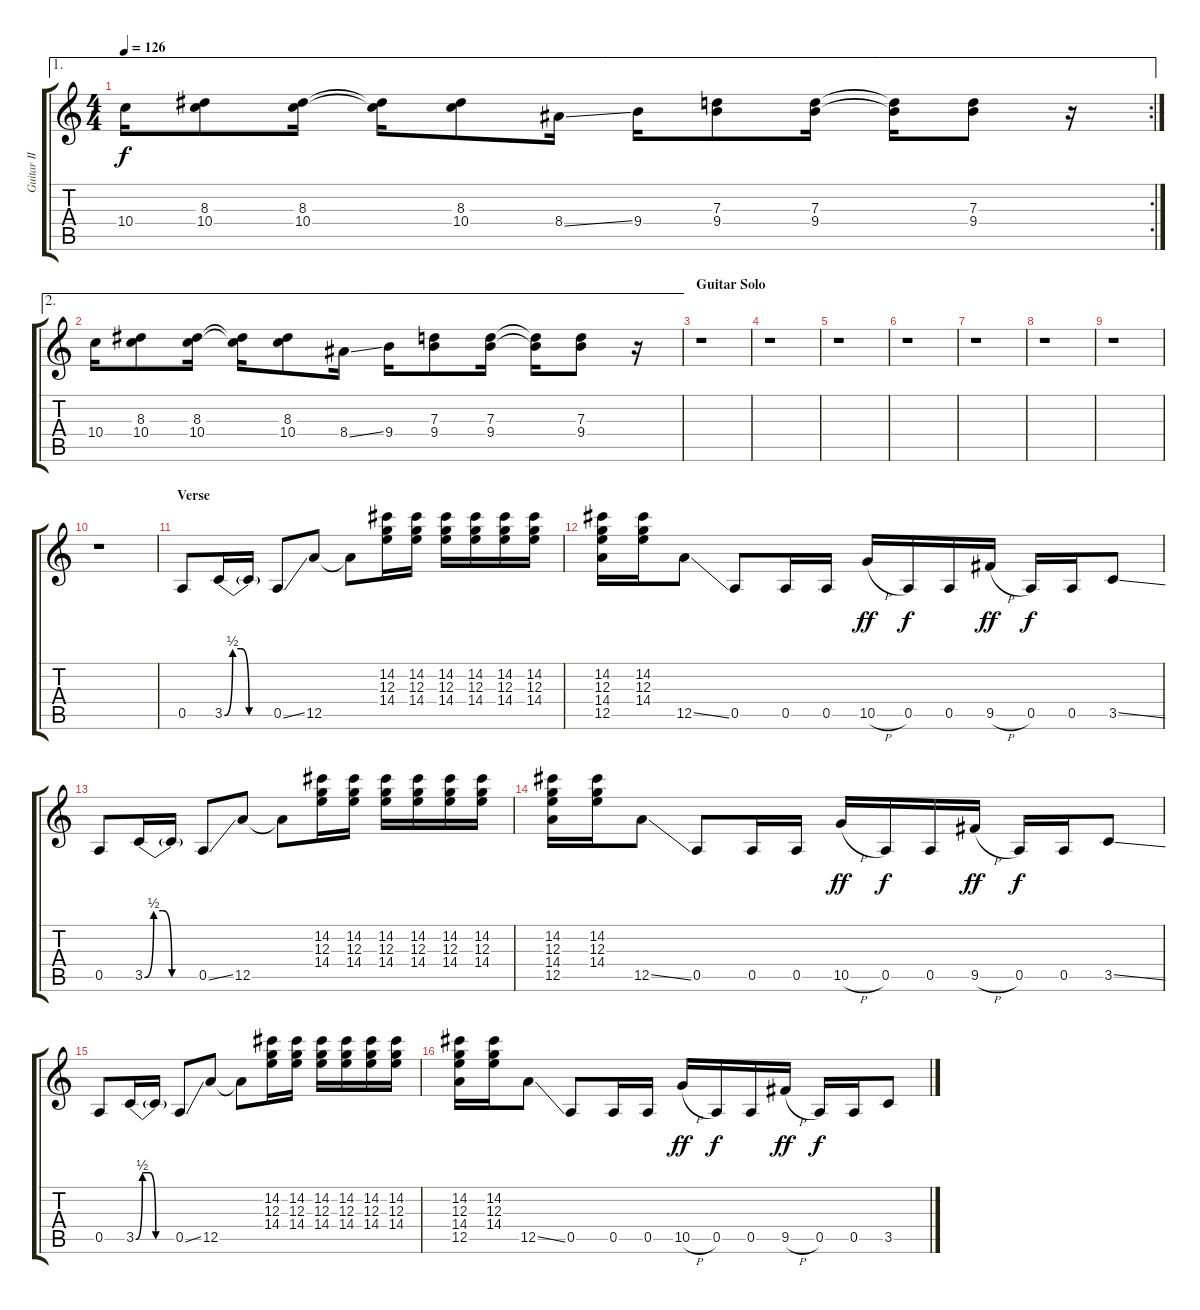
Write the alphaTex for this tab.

\track ("Guitar II" "Guitar II") {instrument overdrivenguitar}
\staff {score tabs}
\tuning (E4 B3 G3 D3 A2 E2) {hide}
\ae 1
\rc 2
\ts (4 4)
\tempo 126
\clef g2
\ks c
10.4.16{dy f} (8.3 10.4).8 (8.3 10.4).16 (8.3{t} 10.4{t}).16 (8.3 10.4).8 8.4{ss}.16 9.4.16 (7.3 9.4).8 (7.3 9.4).16 (7.3{t} 9.4{t}).16 (7.3 9.4).8 r.16 |
\ae 2
10.4.16 (8.3 10.4).8 (8.3 10.4).16 (8.3{t} 10.4{t}).16 (8.3 10.4).8 8.4{ss}.16 9.4.16 (7.3 9.4).8 (7.3 9.4).16 (7.3{t} 9.4{t}).16 (7.3 9.4).8 r.16 |
\section ("" "Guitar Solo")
r.1 |
r.1 |
r.1 |
r.1 |
r.1 |
r.1 |
r.1 |
r.1 |
\section ("" "Verse")
0.5.8 3.5{be (custom 0 0 10 2 20 2 30 0 60 0)}.16 3.5{t}.16 0.5{ss}.8 12.5.8 12.5{t}.8 (14.2 12.3 14.4).16 (14.2 12.3 14.4).16 (14.2 12.3 14.4).16 (14.2 12.3 14.4).16 (14.2 12.3 14.4).16 (14.2 12.3 14.4).16 |
(14.2 12.3 14.4 12.5).16 (14.2 12.3 14.4).16 12.5{ss}.8 0.5.8 0.5.16 0.5.16 10.5{h}.16{dy ff} 0.5.16{dy f} 0.5.16 9.5{h}.16{dy ff} 0.5.16{dy f} 0.5.16 3.5{ss}.8 |
0.5.8 3.5{be (custom 0 0 10 2 20 2 30 0 60 0)}.16 3.5{t}.16 0.5{ss}.8 12.5.8 12.5{t}.8 (14.2 12.3 14.4).16 (14.2 12.3 14.4).16 (14.2 12.3 14.4).16 (14.2 12.3 14.4).16 (14.2 12.3 14.4).16 (14.2 12.3 14.4).16 |
(14.2 12.3 14.4 12.5).16 (14.2 12.3 14.4).16 12.5{ss}.8 0.5.8 0.5.16 0.5.16 10.5{h}.16{dy ff} 0.5.16{dy f} 0.5.16 9.5{h}.16{dy ff} 0.5.16{dy f} 0.5.16 3.5{ss}.8 |
0.5.8 3.5{be (custom 0 0 10 2 20 2 30 0 60 0)}.16 3.5{t}.16 0.5{ss}.8 12.5.8 12.5{t}.8 (14.2 12.3 14.4).16 (14.2 12.3 14.4).16 (14.2 12.3 14.4).16 (14.2 12.3 14.4).16 (14.2 12.3 14.4).16 (14.2 12.3 14.4).16 |
(14.2 12.3 14.4 12.5).16 (14.2 12.3 14.4).16 12.5{ss}.8 0.5.8 0.5.16 0.5.16 10.5{h}.16{dy ff} 0.5.16{dy f} 0.5.16 9.5{h}.16{dy ff} 0.5.16{dy f} 0.5.16 3.5{ss}.8
